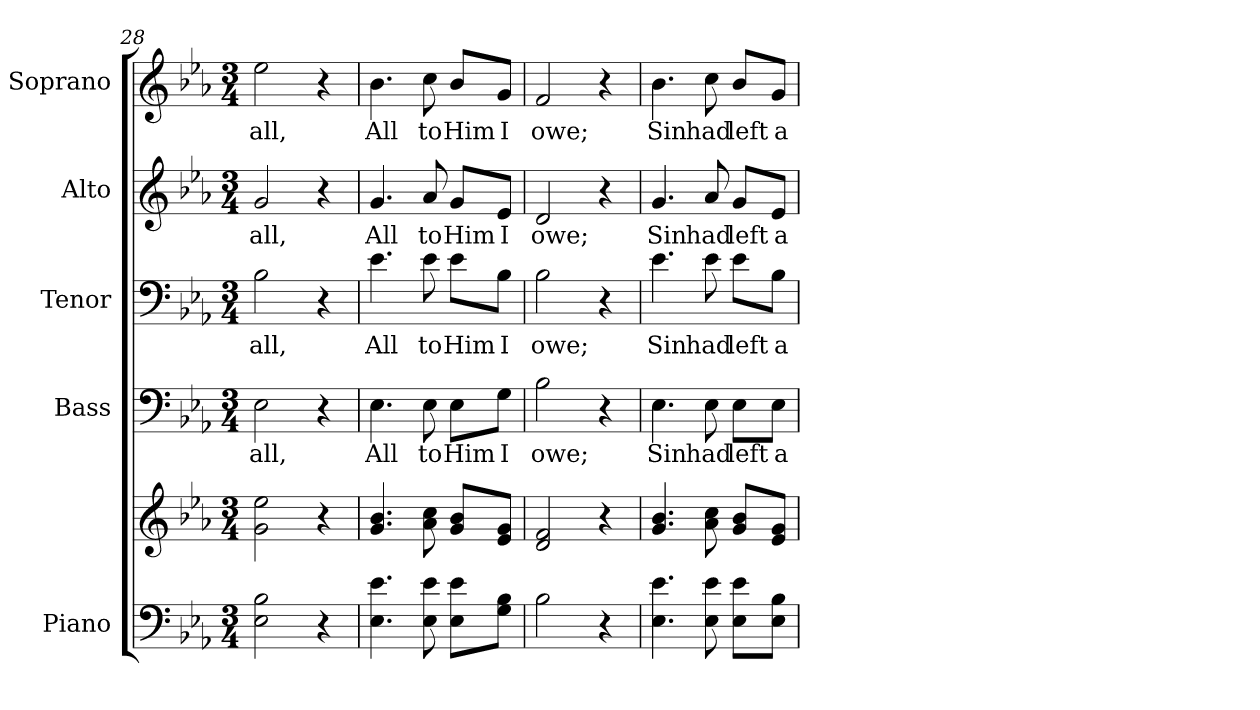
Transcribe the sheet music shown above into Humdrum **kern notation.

**kern	**kern	**kern	**text	**kern	**text	**kern	**text	**kern	**text
*part5	*part5	*part4	*part4	*part3	*part3	*part2	*part2	*part1	*part1
*staff6	*staff5	*staff4	*staff4	*staff3	*staff3	*staff2	*staff2	*staff1	*staff1
*I"Piano	*	*I"Bass	*	*I"Tenor	*	*I"Alto	*	*I"Soprano	*
*I'Pno.	*	*I'B.	*	*I'T.	*	*I'A.	*	*I'S.	*
*clefF4	*clefG2	*clefF4	*	*clefF4	*	*clefG2	*	*clefG2	*
*k[b-e-a-]	*k[b-e-a-]	*k[b-e-a-]	*	*k[b-e-a-]	*	*k[b-e-a-]	*	*k[b-e-a-]	*
*E-:	*E-:	*E-:	*	*E-:	*	*E-:	*	*E-:	*
*M3/4	*M3/4	*M3/4	*	*M3/4	*	*M3/4	*	*M3/4	*
=28	=28	=28	=28	=28	=28	=28	=28	=28	=28
!	!	!	!LO:LY:b:color=#000000	!	!	!	!	!	!
!	!	!	!	!	!LO:LY:b:color=#000000	!	!	!	!
!	!	!	!	!	!	!	!LO:LY:b:color=#000000	!	!
!	!	!	!	!	!	!	!	!	!LO:LY:b:color=#000000
2E-i\ 2B-i	2gi\ 2ee-i	2E-i\	all,	2B-i\	all,	2gi/	all,	2ee-i\	all,
4r	4r	4r	.	4r	.	4r	.	4r	.
=29	=29	=29	=29	=29	=29	=29	=29	=29	=29
!	!	!	!LO:LY:b:color=#000000	!	!	!	!	!	!
!	!	!	!	!	!LO:LY:b:color=#000000	!	!	!	!
!	!	!	!	!	!	!	!LO:LY:b:color=#000000	!	!
!	!	!	!	!	!	!	!	!	!LO:LY:b:color=#000000
4.E-i\ 4.e-i	4.gi/ 4.b-i	4.E-i\	All	4.e-i\	All	4.gi/	All	4.b-i\	All
!	!	!	!LO:LY:b:color=#000000	!	!	!	!	!	!
!	!	!	!	!	!LO:LY:b:color=#000000	!	!	!	!
!	!	!	!	!	!	!	!LO:LY:b:color=#000000	!	!
!	!	!	!	!	!	!	!	!	!LO:LY:b:color=#000000
8E-i\ 8e-i	8a-i\ 8cci	8E-i\	to	8e-i\	to	8a-i/	to	8cci\	to
!	!	!	!LO:LY:b:color=#000000	!	!	!	!	!	!
!	!	!	!	!	!LO:LY:b:color=#000000	!	!	!	!
!	!	!	!	!	!	!	!LO:LY:b:color=#000000	!	!
!	!	!	!	!	!	!	!	!	!LO:LY:b:color=#000000
8E-i\ 8e-i\L	8gi/ 8b-i/L	8E-i\L	Him	8e-i\L	Him	8gi/L	Him	8b-i/L	Him
!	!	!	!LO:LY:b:color=#000000	!	!	!	!	!	!
!	!	!	!	!	!LO:LY:b:color=#000000	!	!	!	!
!	!	!	!	!	!	!	!LO:LY:b:color=#000000	!	!
!	!	!	!	!	!	!	!	!	!LO:LY:b:color=#000000
8Gi\ 8B-i\J	8e-i/ 8gi/J	8Gi\J	I	8B-i\J	I	8e-i/J	I	8gi/J	I
!!LO:LB:g=z
=30	=30	=30	=30	=30	=30	=30	=30	=30	=30
!	!	!	!LO:LY:b:color=#000000	!	!	!	!	!	!
!	!	!	!	!	!LO:LY:b:color=#000000	!	!	!	!
!	!	!	!	!	!	!	!LO:LY:b:color=#000000	!	!
!	!	!	!	!	!	!	!	!	!LO:LY:b:color=#000000
2B-i\	2di/ 2fi	2B-i\	owe;	2B-i\	owe;	2di/	owe;	2fi/	owe;
4r	4r	4r	.	4r	.	4r	.	4r	.
=31	=31	=31	=31	=31	=31	=31	=31	=31	=31
!	!	!	!LO:LY:b:color=#000000	!	!	!	!	!	!
!	!	!	!	!	!LO:LY:b:color=#000000	!	!	!	!
!	!	!	!	!	!	!	!LO:LY:b:color=#000000	!	!
!	!	!	!	!	!	!	!	!	!LO:LY:b:color=#000000
4.E-i\ 4.e-i	4.gi/ 4.b-i	4.E-i\	Sin	4.e-i\	Sin	4.gi/	Sin	4.b-i\	Sin
!	!	!	!LO:LY:b:color=#000000	!	!	!	!	!	!
!	!	!	!	!	!LO:LY:b:color=#000000	!	!	!	!
!	!	!	!	!	!	!	!LO:LY:b:color=#000000	!	!
!	!	!	!	!	!	!	!	!	!LO:LY:b:color=#000000
8E-i\ 8e-i	8a-i\ 8cci	8E-i\	had	8e-i\	had	8a-i/	had	8cci\	had
!	!	!	!LO:LY:b:color=#000000	!	!	!	!	!	!
!	!	!	!	!	!LO:LY:b:color=#000000	!	!	!	!
!	!	!	!	!	!	!	!LO:LY:b:color=#000000	!	!
!	!	!	!	!	!	!	!	!	!LO:LY:b:color=#000000
8E-i\ 8e-i\L	8gi/ 8b-i/L	8E-i\L	left	8e-i\L	left	8gi/L	left	8b-i/L	left
!	!	!	!LO:LY:b:color=#000000	!	!	!	!	!	!
!	!	!	!	!	!LO:LY:b:color=#000000	!	!	!	!
!	!	!	!	!	!	!	!LO:LY:b:color=#000000	!	!
!	!	!	!	!	!	!	!	!	!LO:LY:b:color=#000000
8E-i\ 8B-i\J	8e-i/ 8gi/J	8E-i\J	a	8B-i\J	a	8e-i/J	a	8gi/J	a
=	=	=	=	=	=	=	=	=	=
*-	*-	*-	*-	*-	*-	*-	*-	*-	*-
